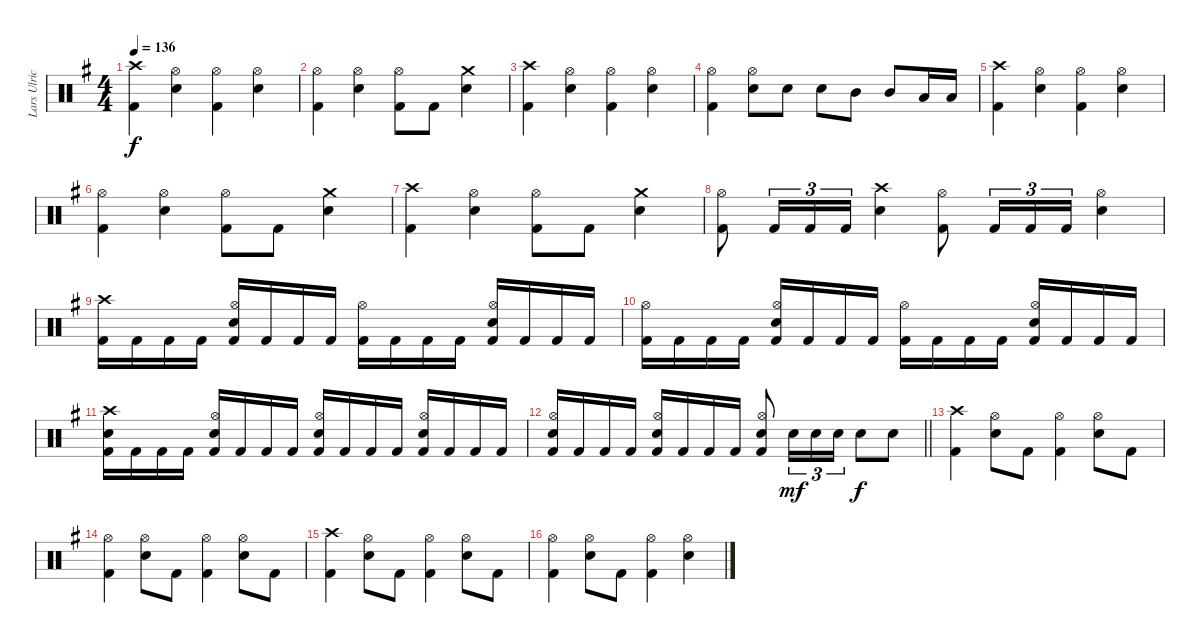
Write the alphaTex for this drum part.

\track ("Lars Ulrich" "Lars Ulric") {instrument percussion}
\staff {score}
\articulation defaults
\ts (4 4)
\tempo 136
\clef neutral
\ks eminor
("Crash high (hit)" "Kick (hit) 2").4{dy f} ("Hi-Hat (open)" "Snare (hit) 2").4 ("Hi-Hat (open)" "Kick (hit) 2").4 ("Hi-Hat (open)" "Snare (hit) 2").4 |
("Hi-Hat (open)" "Kick (hit) 2").4 ("Hi-Hat (open)" "Snare (hit) 2").4 ("Hi-Hat (open)" "Kick (hit) 2").8 "Kick (hit) 2".8 ("Crash medium (hit)" "Snare (hit) 2").4 |
("Crash high (hit)" "Kick (hit) 2").4 ("Hi-Hat (open)" "Snare (hit) 2").4 ("Hi-Hat (open)" "Kick (hit) 2").4 ("Hi-Hat (open)" "Snare (hit) 2").4 |
("Hi-Hat (open)" "Kick (hit) 2").4 ("Hi-Hat (open)" "Snare (hit) 2").8 "Snare (hit) 2".8 "Snare (hit) 2".8 "Mid Tom (hit)".8 "Mid Tom (hit)".8 "Low Tom (hit)".16 "Low Tom (hit)".16 |
("Crash high (hit)" "Kick (hit) 2").4 ("Hi-Hat (open)" "Snare (hit) 2").4 ("Hi-Hat (open)" "Kick (hit) 2").4 ("Hi-Hat (open)" "Snare (hit) 2").4 |
("Hi-Hat (open)" "Kick (hit) 2").4 ("Hi-Hat (open)" "Snare (hit) 2").4 ("Hi-Hat (open)" "Kick (hit) 2").8 "Kick (hit) 2".8 ("Crash medium (hit)" "Snare (hit) 2").4 |
("Crash high (hit)" "Kick (hit) 2").4 ("Hi-Hat (open)" "Snare (hit) 2").4 ("Hi-Hat (open)" "Kick (hit) 2").8 "Kick (hit) 2".8 ("Crash medium (hit)" "Snare (hit) 2").4 |
("Hi-Hat (open)" "Kick (hit) 2").8 "Kick (hit) 2".16{tu (3 2)} "Kick (hit) 2".16{tu (3 2)} "Kick (hit) 2".16{tu (3 2)} ("Crash high (hit)" "Snare (hit) 2").4 ("Hi-Hat (open)" "Kick (hit) 2").8 "Kick (hit) 2".16{tu (3 2)} "Kick (hit) 2".16{tu (3 2)} "Kick (hit) 2".16{tu (3 2)} ("Hi-Hat (open)" "Snare (hit) 2").4 |
("Crash high (hit)" "Kick (hit) 2").16 "Kick (hit) 2".16 "Kick (hit) 2".16 "Kick (hit) 2".16 ("Hi-Hat (open)" "Snare (hit) 2" "Kick (hit) 2").16 "Kick (hit) 2".16 "Kick (hit) 2".16 "Kick (hit) 2".16 ("Hi-Hat (open)" "Kick (hit) 2").16 "Kick (hit) 2".16 "Kick (hit) 2".16 "Kick (hit) 2".16 ("Hi-Hat (open)" "Snare (hit) 2" "Kick (hit) 2").16 "Kick (hit) 2".16 "Kick (hit) 2".16 "Kick (hit) 2".16 |
("Hi-Hat (open)" "Kick (hit) 2").16 "Kick (hit) 2".16 "Kick (hit) 2".16 "Kick (hit) 2".16 ("Hi-Hat (open)" "Snare (hit) 2" "Kick (hit) 2").16 "Kick (hit) 2".16 "Kick (hit) 2".16 "Kick (hit) 2".16 ("Hi-Hat (open)" "Kick (hit) 2").16 "Kick (hit) 2".16 "Kick (hit) 2".16 "Kick (hit) 2".16 ("Hi-Hat (open)" "Snare (hit) 2" "Kick (hit) 2").16 "Kick (hit) 2".16 "Kick (hit) 2".16 "Kick (hit) 2".16 |
("Crash high (hit)" "Snare (hit) 2" "Kick (hit) 2").16 "Kick (hit) 2".16 "Kick (hit) 2".16 "Kick (hit) 2".16 ("Hi-Hat (open)" "Snare (hit) 2" "Kick (hit) 2").16 "Kick (hit) 2".16 "Kick (hit) 2".16 "Kick (hit) 2".16 ("Hi-Hat (open)" "Snare (hit) 2" "Kick (hit) 2").16 "Kick (hit) 2".16 "Kick (hit) 2".16 "Kick (hit) 2".16 ("Hi-Hat (open)" "Snare (hit) 2" "Kick (hit) 2").16 "Kick (hit) 2".16 "Kick (hit) 2".16 "Kick (hit) 2".16 |
\barLineRight lightlight
("Hi-Hat (open)" "Snare (hit) 2" "Kick (hit) 2").16 "Kick (hit) 2".16 "Kick (hit) 2".16 "Kick (hit) 2".16 ("Hi-Hat (open)" "Snare (hit) 2" "Kick (hit) 2").16 "Kick (hit) 2".16 "Kick (hit) 2".16 "Kick (hit) 2".16 ("Hi-Hat (open)" "Snare (hit) 2" "Kick (hit) 2").8 "Snare (hit) 2".16{tu (3 2) dy mf} "Snare (hit) 2".16{tu (3 2)} "Snare (hit) 2".16{tu (3 2)} "Snare (hit) 2".8{dy f} "Snare (hit) 2".8 |
("Crash high (hit)" "Kick (hit) 2").4 ("Hi-Hat (open)" "Snare (hit) 2").8 "Kick (hit) 2".8 ("Hi-Hat (open)" "Kick (hit) 2").4 ("Hi-Hat (open)" "Snare (hit) 2").8 "Kick (hit) 2".8 |
("Hi-Hat (open)" "Kick (hit) 2").4 ("Hi-Hat (open)" "Snare (hit) 2").8 "Kick (hit) 2".8 ("Hi-Hat (open)" "Kick (hit) 2").4 ("Hi-Hat (open)" "Snare (hit) 2").8 "Kick (hit) 2".8 |
("Crash high (hit)" "Kick (hit) 2").4 ("Hi-Hat (open)" "Snare (hit) 2").8 "Kick (hit) 2".8 ("Hi-Hat (open)" "Kick (hit) 2").4 ("Hi-Hat (open)" "Snare (hit) 2").8 "Kick (hit) 2".8 |
("Hi-Hat (open)" "Kick (hit) 2").4 ("Hi-Hat (open)" "Snare (hit) 2").8 "Kick (hit) 2".8 ("Hi-Hat (open)" "Kick (hit) 2").4 ("Hi-Hat (open)" "Snare (hit) 2").4
